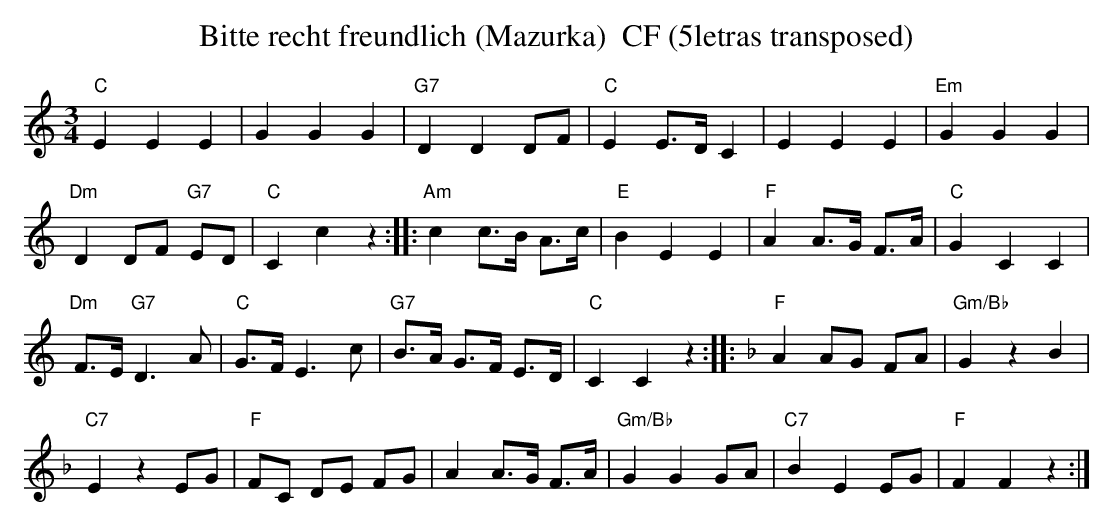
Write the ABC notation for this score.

X:1
T:Bitte recht freundlich (Mazurka)  CF (5letras transposed)
M:3/4
L:1/8
K:C transpose=3 %%MIDI gchordon
"C"E2E2E2 | G2G2G2 | "G7"D2D2DF | "C"E2E>DC2 | E2E2E2 | "Em"G2G2G2 |
"Dm"D2 DF "G7"ED | "C"C2c2z2 :: "Am"c2c>B A>c | "E"B2E2E2 | "F"A2 A>G F>A | "C"G2C2C2 |
"Dm"F>E "G7"D3A | "C"G>FE3c | "G7"B>A G>F E>D | "C"C2C2z2:: [K:F] "F"A2AG FA | "Gm/Bb"G2z2B2 |
"C7"E2z2EG | "F"FC DE FG | A2 A>G F>A | "Gm/Bb"G2G2GA | "C7"B2E2EG | "F"F2F2z2 :|
